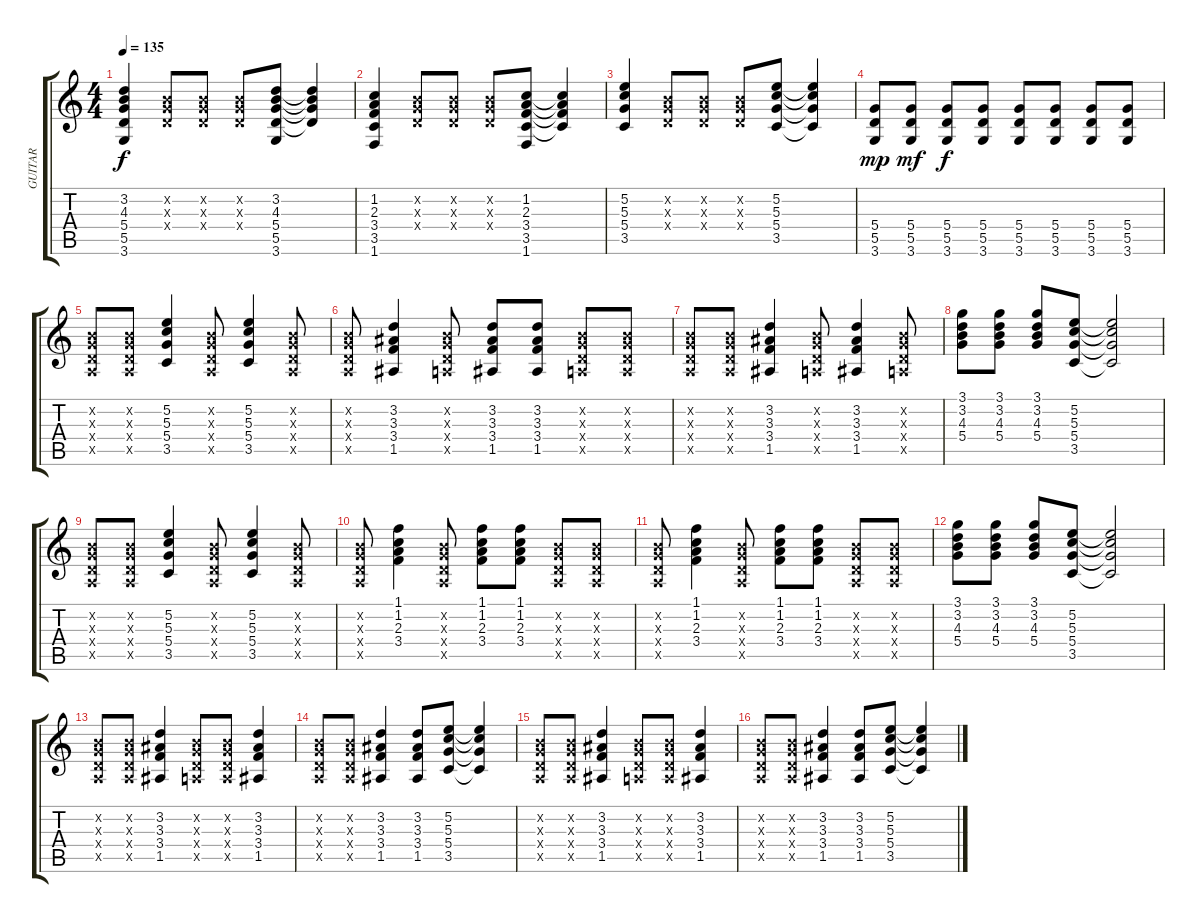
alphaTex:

\track ("GUITAR" "GUITAR") {instrument overdrivenguitar}
\staff {score tabs}
\tuning (E4 B3 G3 D3 A2 E2) {hide}
\ts (4 4)
\tempo 135
\clef g2
\ks c
(3.2 4.3 5.4 5.5 3.6).4{dy f} (0.2{x} 0.3{x} 0.4{x}).8 (0.2{x} 0.3{x} 0.4{x}).8 (0.2{x} 0.3{x} 0.4{x}).8 (3.2 4.3 5.4 5.5 3.6).8 (3.2{t} 4.3{t} 5.4{t} 5.5{t}).4 |
(1.2 2.3 3.4 3.5 1.6).4 (0.2{x} 0.3{x} 0.4{x}).8 (0.2{x} 0.3{x} 0.4{x}).8 (0.2{x} 0.3{x} 0.4{x}).8 (1.2 2.3 3.4 3.5 1.6).8 (1.2{t} 2.3{t} 3.4{t} 3.5{t}).4 |
(5.2 5.3 5.4 3.5).4 (0.2{x} 0.3{x} 0.4{x}).8 (0.2{x} 0.3{x} 0.4{x}).8 (0.2{x} 0.3{x} 0.4{x}).8 (5.2 5.3 5.4 3.5).8 (5.2{t} 5.3{t} 5.4{t} 3.5{t}).4 |
(5.4 5.5 3.6).8{dy mp} (5.4 5.5 3.6).8{dy mf} (5.4 5.5 3.6).8{dy f} (5.4 5.5 3.6).8 (5.4 5.5 3.6).8 (5.4 5.5 3.6).8 (5.4 5.5 3.6).8 (5.4 5.5 3.6).8 |
(0.2{x} 0.3{x} 0.4{x} 0.5{x}).8 (0.2{x} 0.3{x} 0.4{x} 0.5{x}).8 (5.2 5.3 5.4 3.5).4 (0.2{x} 0.3{x} 0.4{x} 0.5{x}).8 (5.2 5.3 5.4 3.5).4 (0.2{x} 0.3{x} 0.4{x} 0.5{x}).8 |
(0.2{x} 0.3{x} 0.4{x} 0.5{x}).8 (3.2 3.3 3.4 1.5).4 (0.2{x} 0.3{x} 0.4{x} 0.5{x}).8 (3.2 3.3 3.4 1.5).8 (3.2 3.3 3.4 1.5).8 (0.2{x} 0.3{x} 0.4{x} 0.5{x}).8 (0.2{x} 0.3{x} 0.4{x} 0.5{x}).8 |
(0.2{x} 0.3{x} 0.4{x} 0.5{x}).8 (0.2{x} 0.3{x} 0.4{x} 0.5{x}).8 (3.2 3.3 3.4 1.5).4 (0.2{x} 0.3{x} 0.4{x} 0.5{x}).8 (3.2 3.3 3.4 1.5).4 (0.2{x} 0.3{x} 0.4{x} 0.5{x}).8 |
(3.1 3.2 4.3 5.4).8 (3.1 3.2 4.3 5.4).8 (3.1 3.2 4.3 5.4).8 (5.2 5.3 5.4 3.5).8 (5.2{t} 5.3{t} 5.4{t} 3.5{t}).2 |
(0.2{x} 0.3{x} 0.4{x} 0.5{x}).8 (0.2{x} 0.3{x} 0.4{x} 0.5{x}).8 (5.2 5.3 5.4 3.5).4 (0.2{x} 0.3{x} 0.4{x} 0.5{x}).8 (5.2 5.3 5.4 3.5).4 (0.2{x} 0.3{x} 0.4{x} 0.5{x}).8 |
(0.2{x} 0.3{x} 0.4{x} 0.5{x}).8 (1.1 1.2 2.3 3.4).4 (0.2{x} 0.3{x} 0.4{x} 0.5{x}).8 (1.1 1.2 2.3 3.4).8 (1.1 1.2 2.3 3.4).8 (0.2{x} 0.3{x} 0.4{x} 0.5{x}).8 (0.2{x} 0.3{x} 0.4{x} 0.5{x}).8 |
(0.2{x} 0.3{x} 0.4{x} 0.5{x}).8 (1.1 1.2 2.3 3.4).4 (0.2{x} 0.3{x} 0.4{x} 0.5{x}).8 (1.1 1.2 2.3 3.4).8 (1.1 1.2 2.3 3.4).8 (0.2{x} 0.3{x} 0.4{x} 0.5{x}).8 (0.2{x} 0.3{x} 0.4{x} 0.5{x}).8 |
(3.1 3.2 4.3 5.4).8 (3.1 3.2 4.3 5.4).8 (3.1 3.2 4.3 5.4).8 (5.2 5.3 5.4 3.5).8 (5.2{t} 5.3{t} 5.4{t} 3.5{t}).2 |
(0.2{x} 0.3{x} 0.4{x} 0.5{x}).8 (0.2{x} 0.3{x} 0.4{x} 0.5{x}).8 (3.2 3.3 3.4 1.5).4 (0.2{x} 0.3{x} 0.4{x} 0.5{x}).8 (0.2{x} 0.3{x} 0.4{x} 0.5{x}).8 (3.2 3.3 3.4 1.5).4 |
(0.2{x} 0.3{x} 0.4{x} 0.5{x}).8 (0.2{x} 0.3{x} 0.4{x} 0.5{x}).8 (3.2 3.3 3.4 1.5).4 (3.2 3.3 3.4 1.5).8 (5.2 5.3 5.4 3.5).8 (5.2{t} 5.3{t} 5.4{t} 3.5{t}).4 |
(0.2{x} 0.3{x} 0.4{x} 0.5{x}).8 (0.2{x} 0.3{x} 0.4{x} 0.5{x}).8 (3.2 3.3 3.4 1.5).4 (0.2{x} 0.3{x} 0.4{x} 0.5{x}).8 (0.2{x} 0.3{x} 0.4{x} 0.5{x}).8 (3.2 3.3 3.4 1.5).4 |
(0.2{x} 0.3{x} 0.4{x} 0.5{x}).8 (0.2{x} 0.3{x} 0.4{x} 0.5{x}).8 (3.2 3.3 3.4 1.5).4 (3.2 3.3 3.4 1.5).8 (5.2 5.3 5.4 3.5).8 (5.2{t} 5.3{t} 5.4{t} 3.5{t}).4
